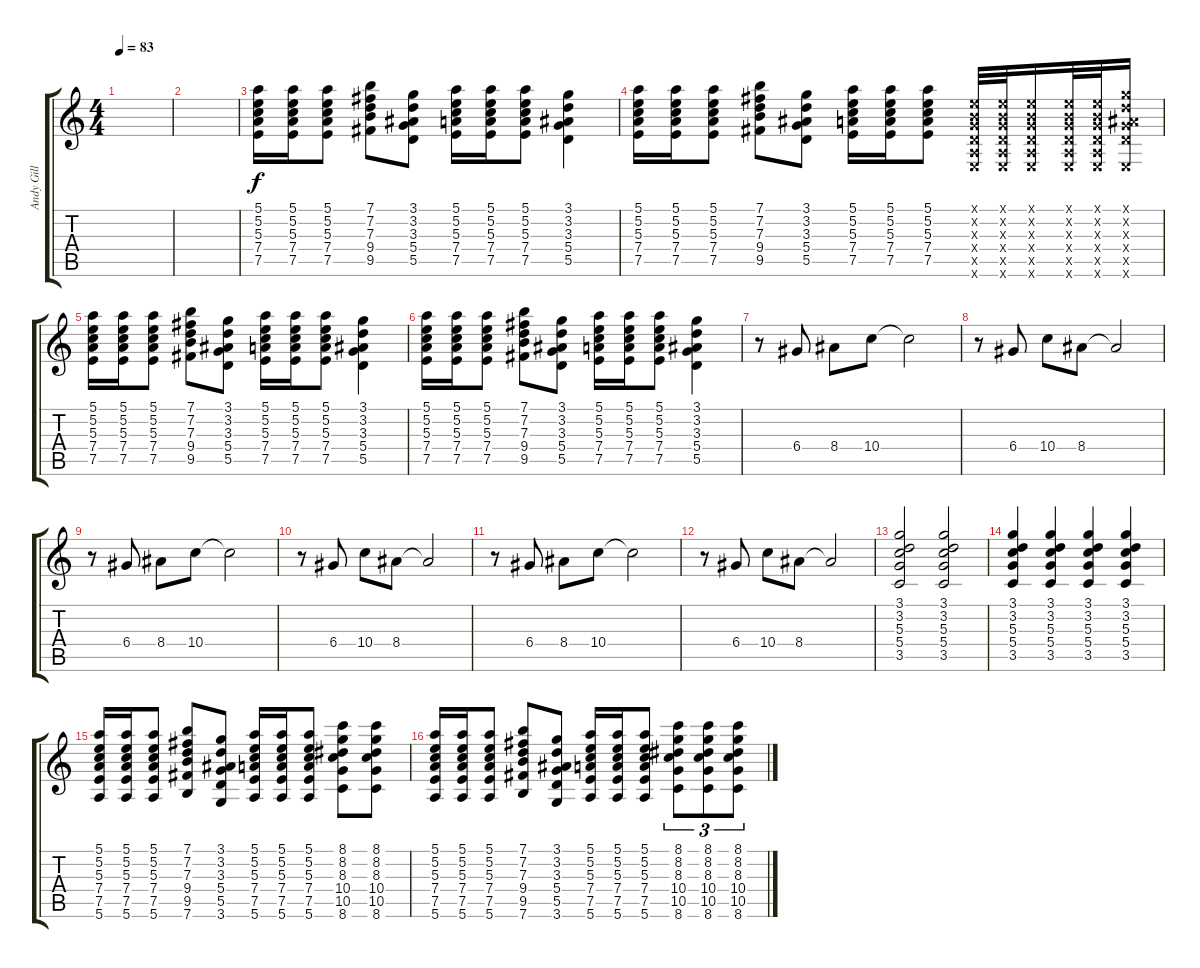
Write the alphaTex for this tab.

\track ("Andy Gill" "Andy Gill") {instrument electricguitarclean}
\staff {score tabs}
\tuning (E4 B3 G3 D3 A2 E2) {hide}
\ts (4 4)
\tempo 83
\clef g2
\ks c
|
|
(5.1 5.2 5.3 7.4 7.5).16 (5.1 5.2 5.3 7.4 7.5).16 (5.1 5.2 5.3 7.4 7.5).8 (7.1 7.2 7.3 9.4 9.5).8 (3.1 3.2 3.3 5.4 5.5).8 (5.1 5.2 5.3 7.4 7.5).16 (5.1 5.2 5.3 7.4 7.5).16 (5.1 5.2 5.3 7.4 7.5).8 (3.1 3.2 3.3 5.4 5.5).4 |
(5.1 5.2 5.3 7.4 7.5).16 (5.1 5.2 5.3 7.4 7.5).16 (5.1 5.2 5.3 7.4 7.5).8 (7.1 7.2 7.3 9.4 9.5).8 (3.1 3.2 3.3 5.4 5.5).8 (5.1 5.2 5.3 7.4 7.5).16 (5.1 5.2 5.3 7.4 7.5).16 (5.1 5.2 5.3 7.4 7.5).8 (0.1{x} 0.2{x} 0.3{x} 0.4{x} 0.5{x} 0.6{x}).32 (0.1{x} 0.2{x} 0.3{x} 0.4{x} 0.5{x} 0.6{x}).32 (0.1{x} 0.2{x} 0.3{x} 0.4{x} 0.5{x} 0.6{x}).16 (0.1{x} 0.2{x} 0.3{x} 0.4{x} 0.5{x} 0.6{x}).32 (0.1{x} 0.2{x} 0.3{x} 0.4{x} 0.5{x} 0.6{x}).32 (3.1{x} 3.2{x} 3.3{x} 5.4{x} 5.5{x} 0.6{x}).16 |
(5.1 5.2 5.3 7.4 7.5).16 (5.1 5.2 5.3 7.4 7.5).16 (5.1 5.2 5.3 7.4 7.5).8 (7.1 7.2 7.3 9.4 9.5).8 (3.1 3.2 3.3 5.4 5.5).8 (5.1 5.2 5.3 7.4 7.5).16 (5.1 5.2 5.3 7.4 7.5).16 (5.1 5.2 5.3 7.4 7.5).8 (3.1 3.2 3.3 5.4 5.5).4 |
(5.1 5.2 5.3 7.4 7.5).16 (5.1 5.2 5.3 7.4 7.5).16 (5.1 5.2 5.3 7.4 7.5).8 (7.1 7.2 7.3 9.4 9.5).8 (3.1 3.2 3.3 5.4 5.5).8 (5.1 5.2 5.3 7.4 7.5).16 (5.1 5.2 5.3 7.4 7.5).16 (5.1 5.2 5.3 7.4 7.5).8 (3.1 3.2 3.3 5.4 5.5).4 |
r.8 6.4.8 8.4.8 10.4.8 10.4{t}.2 |
r.8 6.4.8 10.4.8 8.4.8 8.4{t}.2 |
r.8 6.4.8 8.4.8 10.4.8 10.4{t}.2 |
r.8 6.4.8 10.4.8 8.4.8 8.4{t}.2 |
r.8 6.4.8 8.4.8 10.4.8 10.4{t}.2 |
r.8 6.4.8 10.4.8 8.4.8 8.4{t}.2 |
(3.1 3.2 5.3 5.4 3.5).2 (3.1 3.2 5.3 5.4 3.5).2 |
(3.1 3.2 5.3 5.4 3.5).4 (3.1 3.2 5.3 5.4 3.5).4 (3.1 3.2 5.3 5.4 3.5).4 (3.1 3.2 5.3 5.4 3.5).4 |
(5.1 5.2 5.3 7.4 7.5 5.6).16 (5.1 5.2 5.3 7.4 7.5 5.6).16 (5.1 5.2 5.3 7.4 7.5 5.6).8 (7.1 7.2 7.3 9.4 9.5 7.6).8 (3.1 3.2 3.3 5.4 5.5 3.6).8 (5.1 5.2 5.3 7.4 7.5 5.6).16 (5.1 5.2 5.3 7.4 7.5 5.6).16 (5.1 5.2 5.3 7.4 7.5 5.6).8 (8.1 8.2 8.3 10.4 10.5 8.6).8 (8.1 8.2 8.3 10.4 10.5 8.6).8 |
(5.1 5.2 5.3 7.4 7.5 5.6).16 (5.1 5.2 5.3 7.4 7.5 5.6).16 (5.1 5.2 5.3 7.4 7.5 5.6).8 (7.1 7.2 7.3 9.4 9.5 7.6).8 (3.1 3.2 3.3 5.4 5.5 3.6).8 (5.1 5.2 5.3 7.4 7.5 5.6).16 (5.1 5.2 5.3 7.4 7.5 5.6).16 (5.1 5.2 5.3 7.4 7.5 5.6).8 (8.1 8.2 8.3 10.4 10.5 8.6).8{tu (3 2)} (8.1 8.2 8.3 10.4 10.5 8.6).8{tu (3 2)} (8.1 8.2 8.3 10.4 10.5 8.6).8{tu (3 2)}
